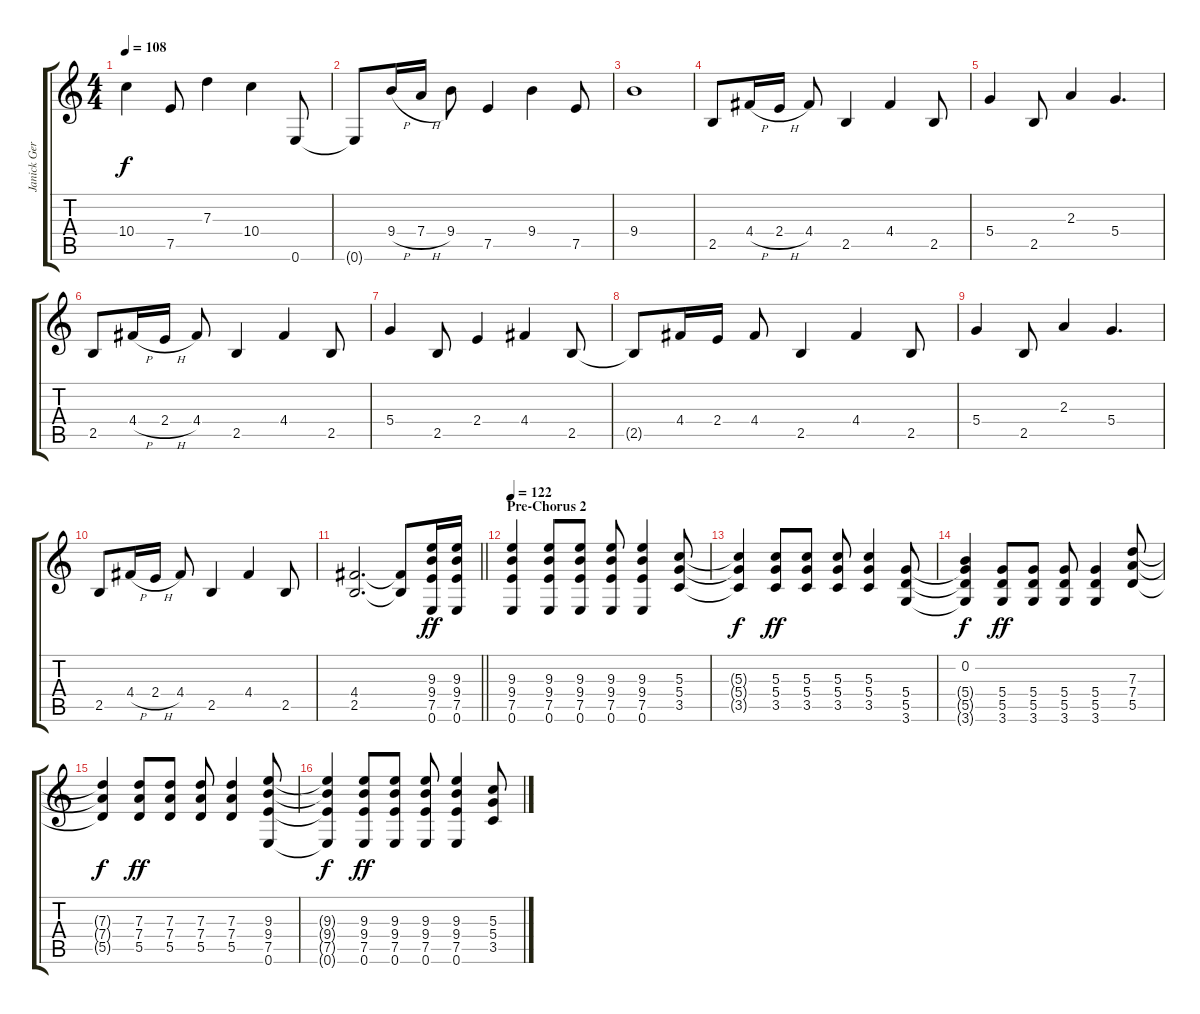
\track ("Janick Gers" "Janick Ger") {instrument distortionguitar}
\staff {score tabs}
\tuning (E4 B3 G3 D3 A2 E2) {hide}
\ts (4 4)
\tempo 108
\clef g2
\ks c
10.4.4{dy f} 7.5.8 7.3.4 10.4.4 0.6.8 |
0.6{t}.8 9.4{h}.16 7.4{h}.16 9.4.8 7.5.4 9.4.4 7.5.8 |
9.4.1 |
2.5.8 4.4{h}.16 2.4{h}.16 4.4.8 2.5.4 4.4.4 2.5.8 |
5.4.4 2.5.8 2.3.4 5.4.4{d} |
2.5.8 4.4{h}.16 2.4{h}.16 4.4.8 2.5.4 4.4.4 2.5.8 |
5.4.4 2.5.8 2.4.4 4.4.4 2.5.8 |
2.5{t}.8 4.4.16 2.4.16 4.4.8 2.5.4 4.4.4 2.5.8 |
5.4.4 2.5.8 2.3.4 5.4.4{d} |
2.5.8 4.4{h}.16 2.4{h}.16 4.4.8 2.5.4 4.4.4 2.5.8 |
\barLineRight lightlight
(4.4 2.5).2{d} (4.4{t} 2.5{t}).8 (9.3 9.4 7.5 0.6).16{dy ff} (9.3 9.4 7.5 0.6).16 |
\section ("" "Pre-Chorus 2")
\tempo 122
(9.3 9.4 7.5 0.6).4 (9.3 9.4 7.5 0.6).8 (9.3 9.4 7.5 0.6).8 (9.3 9.4 7.5 0.6).8 (9.3 9.4 7.5 0.6).4 (5.3 5.4 3.5).8 |
(5.3{t} 5.4{t} 3.5{t}).4{dy f} (5.3 5.4 3.5).8{dy ff} (5.3 5.4 3.5).8 (5.3 5.4 3.5).8 (5.3 5.4 3.5).4 (5.4 5.5 3.6).8 |
(0.2 5.4{t} 5.5{t} 3.6{t}).4{dy f} (5.4 5.5 3.6).8{dy ff} (5.4 5.5 3.6).8 (5.4 5.5 3.6).8 (5.4 5.5 3.6).4 (7.3 7.4 5.5).8 |
(7.3{t} 7.4{t} 5.5{t}).4{dy f} (7.3 7.4 5.5).8{dy ff} (7.3 7.4 5.5).8 (7.3 7.4 5.5).8 (7.3 7.4 5.5).4 (9.3 9.4 7.5 0.6).8 |
(9.3{t} 9.4{t} 7.5{t} 0.6{t}).4{dy f} (9.3 9.4 7.5 0.6).8{dy ff} (9.3 9.4 7.5 0.6).8 (9.3 9.4 7.5 0.6).8 (9.3 9.4 7.5 0.6).4 (5.3 5.4 3.5).8
